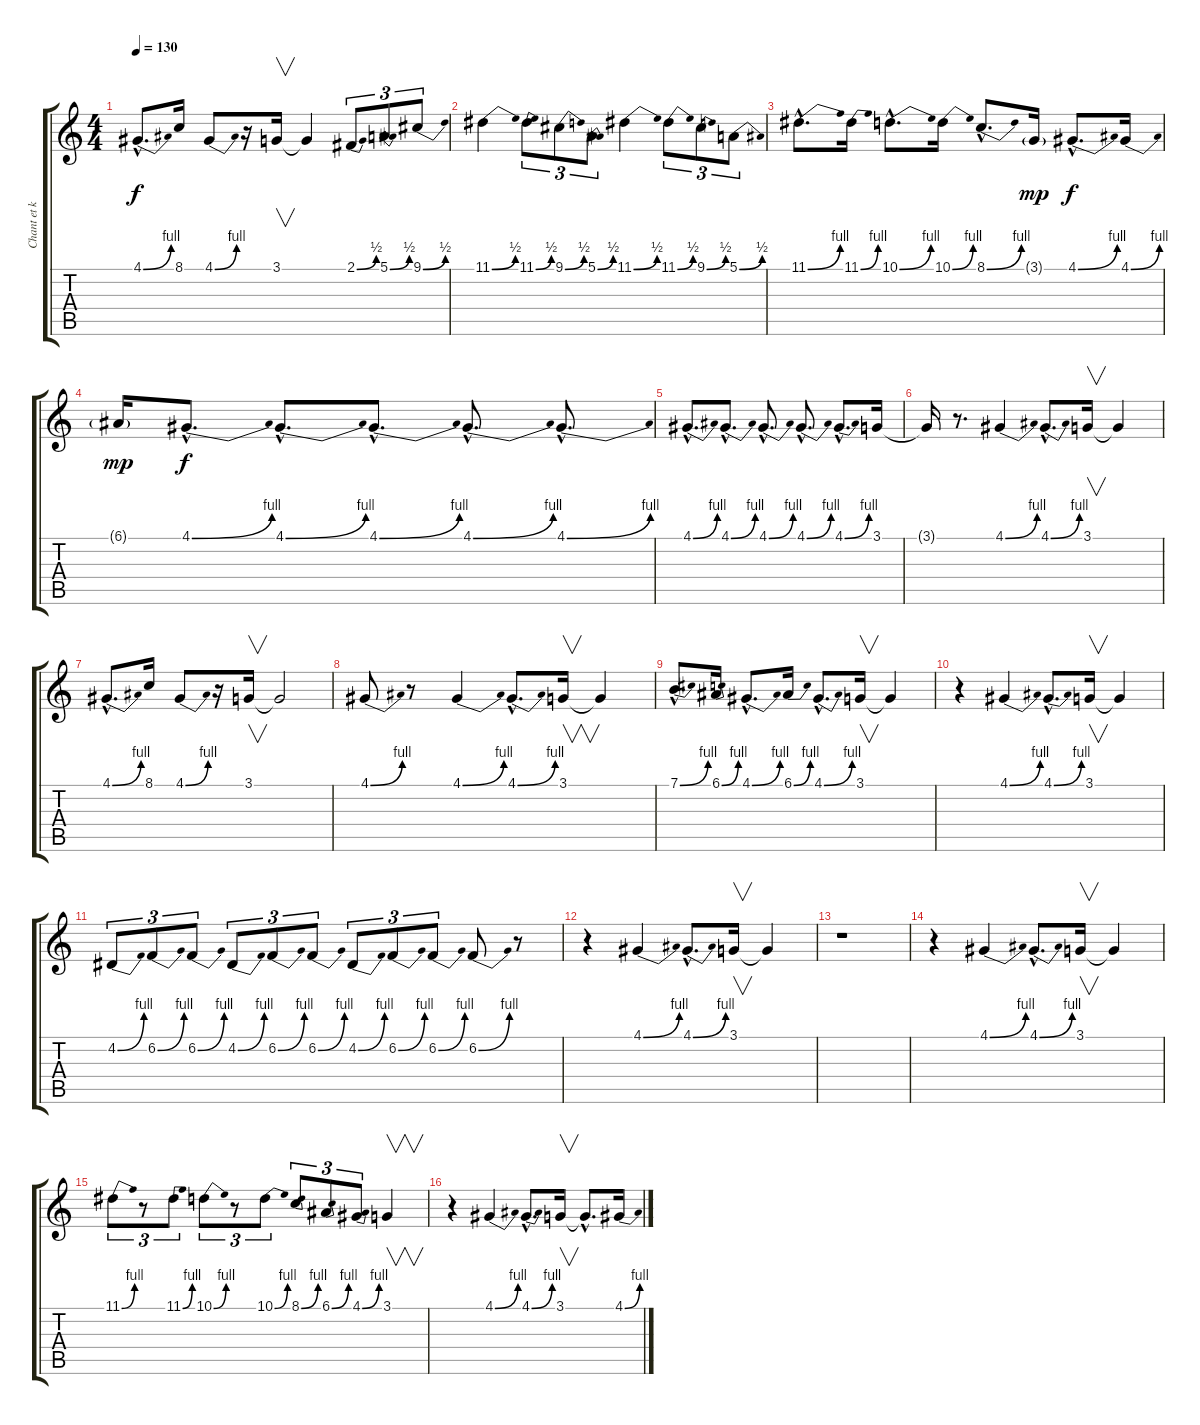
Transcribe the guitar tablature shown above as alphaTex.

\track ("Chant et kazoo" "Chant et k") {instrument bagpipe}
\staff {score tabs}
\tuning (E4 B3 G3 D3 A2 E2) {hide}
\ts (4 4)
\tempo 130
\clef g2
\ks c
4.1{be (bend 0 0 60 4) hac}.8{d dy f} 8.1.16 4.1{be (bend 0 0 60 4)}.8 r.16 3.1.16{v} 3.1{t}.4 2.1{be (bend 0 0 60 2)}.8{tu (3 2)} 5.1{be (bend 0 0 60 2)}.8{tu (3 2)} 9.1{be (bend 0 0 60 2)}.8{tu (3 2)} |
11.1{be (bend 0 0 60 2)}.4 11.1{be (bend 0 0 60 2)}.8{tu (3 2)} 9.1{be (bend 0 0 60 2)}.8{tu (3 2)} 5.1{be (bend 0 0 60 2)}.8{tu (3 2)} 11.1{be (bend 0 0 60 2)}.4 11.1{be (bend 0 0 60 2)}.8{tu (3 2)} 9.1{be (bend 0 0 60 2)}.8{tu (3 2)} 5.1{be (bend 0 0 60 2)}.8{tu (3 2)} |
11.1{be (bend 0 0 60 4) hac}.8{d} 11.1{be (bend 0 0 60 4)}.16 10.1{be (bend 0 0 60 4) hac}.8{d} 10.1{be (bend 0 0 60 4)}.16 8.1{be (bend 0 0 60 4) hac}.8{d} 3.1{g}.16{dy mp} 4.1{be (bend 0 0 60 4) hac}.8{d dy f} 4.1{be (bend 0 0 60 4)}.16 |
6.1{g}.16{dy mp} 4.1{be (bend 0 0 60 4) hac}.8{d dy f} 4.1{be (bend 0 0 60 4) hac}.8{d} 4.1{be (bend 0 0 60 4) hac}.8{d} 4.1{be (bend 0 0 60 4) hac}.8{d} 4.1{be (bend 0 0 60 4) hac}.8{d} |
4.1{be (bend 0 0 60 4) hac}.8{d} 4.1{be (bend 0 0 60 4) hac}.8{d} 4.1{be (bend 0 0 60 4) hac}.8{d} 4.1{be (bend 0 0 60 4) hac}.8{d} 4.1{be (bend 0 0 60 4) hac}.8{d} 3.1.16 |
3.1{t}.16 r.8{d} 4.1{be (bend 0 0 60 4)}.4 4.1{be (bend 0 0 60 4) hac}.8{d} 3.1.16{v} 3.1{t}.4 |
4.1{be (bend 0 0 60 4) hac}.8{d} 8.1.16 4.1{be (bend 0 0 60 4)}.8 r.16 3.1.16{v} 3.1{t}.2 |
4.1{be (bend 0 0 60 4)}.8 r.8 4.1{be (bend 0 0 60 4)}.4 4.1{be (bend 0 0 60 4) hac}.8{d} 3.1.16{v} 3.1{t}.4 |
7.1{be (bend 0 0 60 4) hac}.8{d} 6.1{be (bend 0 0 60 4)}.16 4.1{be (bend 0 0 60 4) hac}.8{d} 6.1{be (bend 0 0 60 4)}.16 4.1{be (bend 0 0 60 4) hac}.8{d} 3.1.16{v} 3.1{t}.4 |
r.4 4.1{be (bend 0 0 60 4)}.4 4.1{be (bend 0 0 60 4) hac}.8{d} 3.1.16{v} 3.1{t}.4 |
4.2{be (bend 0 0 60 4)}.8{tu (3 2)} 6.2{be (bend 0 0 60 4)}.8{tu (3 2)} 6.2{be (bend 0 0 60 4)}.8{tu (3 2)} 4.2{be (bend 0 0 60 4)}.8{tu (3 2)} 6.2{be (bend 0 0 60 4)}.8{tu (3 2)} 6.2{be (bend 0 0 60 4)}.8{tu (3 2)} 4.2{be (bend 0 0 60 4)}.8{tu (3 2)} 6.2{be (bend 0 0 60 4)}.8{tu (3 2)} 6.2{be (bend 0 0 60 4)}.8{tu (3 2)} 6.2{be (bend 0 0 60 4)}.8 r.8 |
r.4 4.1{be (bend 0 0 60 4)}.4 4.1{be (bend 0 0 60 4) hac}.8{d} 3.1.16{v} 3.1{t}.4 |
r.1 |
r.4 4.1{be (bend 0 0 60 4)}.4 4.1{be (bend 0 0 60 4) hac}.8{d} 3.1.16{v} 3.1{t}.4 |
11.1{be (bend 0 0 60 4)}.8{tu (3 2)} r.8{tu (3 2)} 11.1{be (bend 0 0 60 4)}.8{tu (3 2)} 10.1{be (bend 0 0 60 4)}.8{tu (3 2)} r.8{tu (3 2)} 10.1{be (bend 0 0 60 4)}.8{tu (3 2)} 8.1{be (bend 0 0 60 4)}.8{tu (3 2)} 6.1{be (bend 0 0 60 4)}.8{tu (3 2)} 4.1{be (bend 0 0 60 4)}.8{tu (3 2)} 3.1.4{v} |
r.4 4.1{be (bend 0 0 60 4)}.4 4.1{be (bend 0 0 60 4) hac}.8{d} 3.1.16{v} 3.1{hac t}.8{d} 4.1{be (bend 0 0 60 4)}.16
